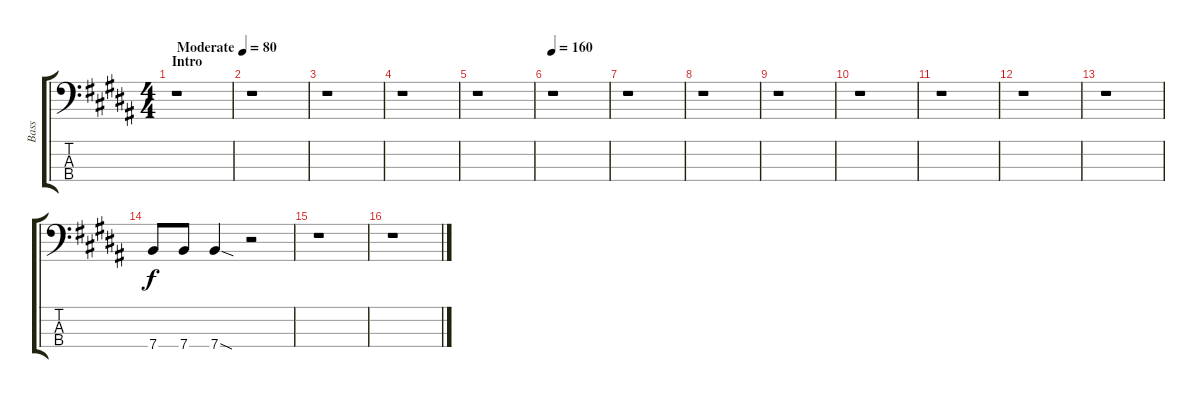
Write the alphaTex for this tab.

\track ("Bass" "Bass") {instrument electricbassfinger}
\staff {score tabs}
\tuning (G2 D2 A1 E1) {hide}
\ts (4 4)
\section ("" "Intro")
\tempo (80 "Moderate")
\clef f4
\ks b
r.1{dy f instrument electricbassfinger} |
r.1 |
r.1 |
r.1 |
r.1 |
\tempo 160
r.1 |
r.1 |
r.1 |
r.1 |
r.1 |
r.1 |
r.1 |
r.1 |
7.4.8 7.4.8 7.4{sod}.4 r.2 |
r.1 |
r.1
